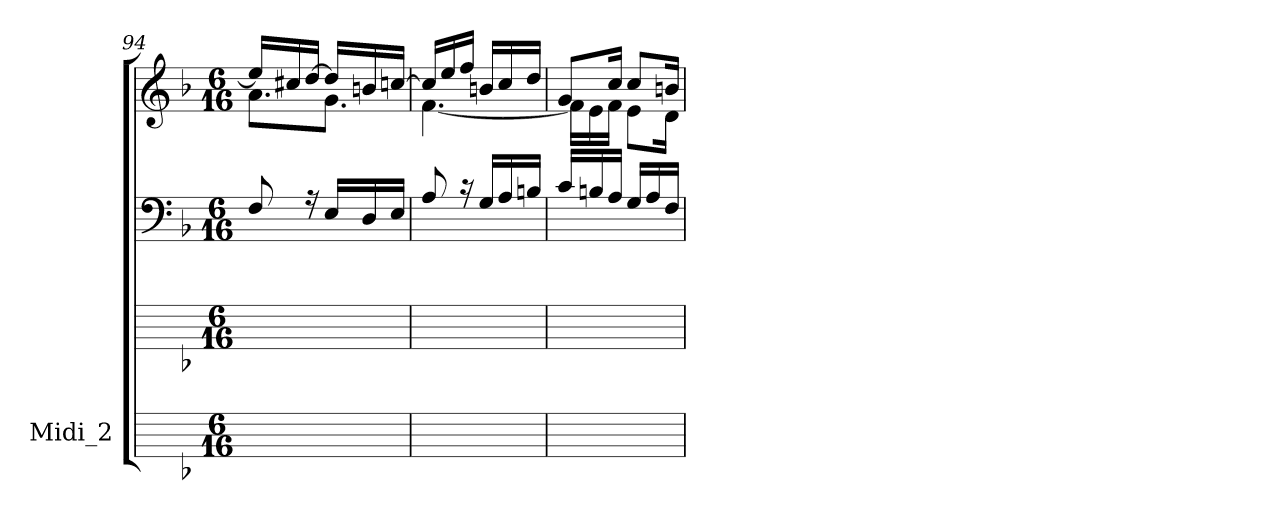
**kern	**kern	**kern	**kern
*part1	*part1	*part1	*part1
*staff4	*staff3	*staff2	*staff1
*I"Midi_2	*	*	*
*	*	*clefF4	*clefG2
*k[b-]	*k[b-]	*k[b-]	*k[b-]
*F:	*F:	*F:	*F:
*M6/16	*M6/16	*M6/16	*M6/16
=94	=94	=94	=94
*	*	*^	*^
4.ryy	4.ryy	8F	4.ryy	16eeLL]	8.a\L
.	.	.	.	16cc#X	.
.	.	16r	.	[16ddJJ	.
.	.	16ELL	.	16ddLL]	8.g\J
.	.	16D	.	16bn	.
.	.	16EJJ	.	[16ccnJJ	.
=95	=95	=95	=95	=95	=95
4.ryy	4.ryy	8A	4.ryy	16cc/LL]	[4.f\
.	.	.	.	16ee/	.
.	.	16r	.	16ff/JJ	.
.	.	16GLL	.	16bnLL	.
.	.	16A	.	16cc	.
.	.	16BnJJ	.	16ddJJ	.
=96	=96	=96	=96	=96	=96
4.ryy	4.ryy	16cLL	4.ryy	8gL	16fLL]
.	.	16Bn	.	.	16e
.	.	16AJJ	.	16ccJ	16fJJ
.	.	16GLL	.	8cc/L	8e\L
.	.	16A	.	.	.
.	.	16FJJ	.	16bn/J	16d\J
*	*	*v	*v	*	*
*	*	*	*v	*v
=	=	=	=
*-	*-	*-	*-
